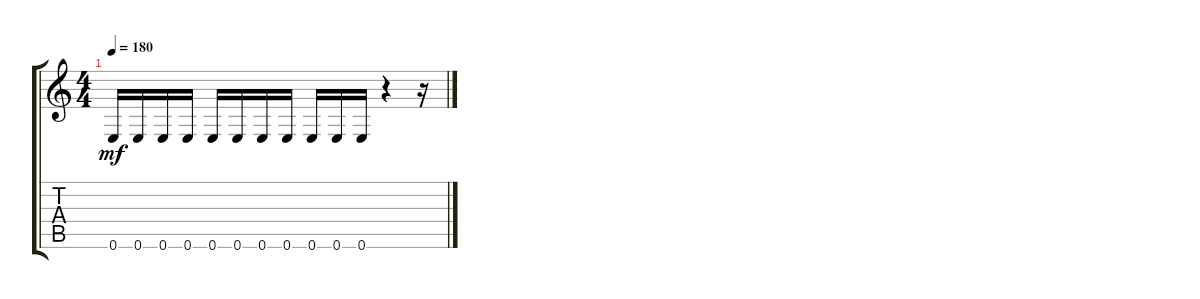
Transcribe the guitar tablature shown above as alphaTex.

\track "" {instrument overdrivenguitar}
\staff {score tabs}
\tuning (E4 B3 G3 D3 A2 E2) {hide}
\ts (4 4)
\tempo 180
\clef g2
\ks c
0.6.16{dy mf} 0.6.16 0.6.16 0.6.16 0.6.16 0.6.16 0.6.16 0.6.16 0.6.16 0.6.16 0.6.16 r.4 r.16
